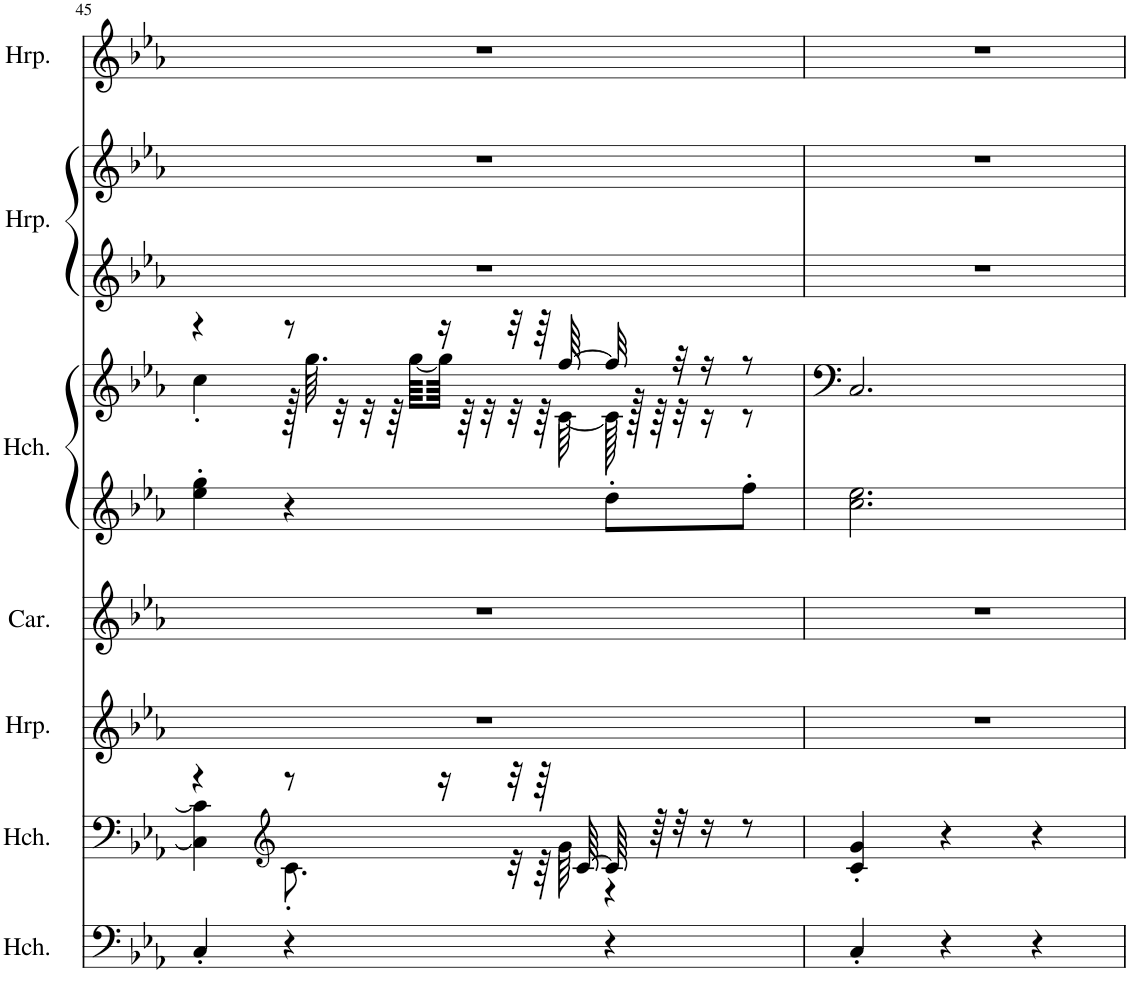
**kern	**kern	**kern	**kern	**kern	**kern	**kern	**kern	**kern
*part7	*part6	*part5	*part4	*part3	*part3	*part2	*part2	*part1
*staff9	*staff8	*staff7	*staff6	*staff5	*staff4	*staff3	*staff2	*staff1
*I"羽管键琴, HARPSILEFT	*I"羽管键琴, HARPSIRIGHT	*I"竖琴, HARPRIGHT	*I"钟琴, bell	*I"羽管键琴, HARPSI	*	*I"竖琴, HARPCTR	*	*I"竖琴, HARPLEFT
*	*	*I'Hrp.	*	*	*	*I'Hrp.	*	*I'Hrp.
!!LO:PB:g=z
*clefF4	*clefF4	*clefG2	*clefG2	*clefG2	*clefG2	*clefG2	*clefG2	*clefG2
*k[b-e-a-]	*k[b-e-a-]	*k[b-e-a-]	*k[b-e-a-]	*k[b-e-a-]	*k[b-e-a-]	*k[b-e-a-]	*k[b-e-a-]	*k[b-e-a-]
*M3/4	*M3/4	*M3/4	*M3/4	*M3/4	*M3/4	*M3/4	*M3/4	*M3/4
=45	=45	=45	=45	=45	=45	=45	=45	=45
*	*^	*	*	*	*^	*	*	*
4C'/	4r	4C\] 4c\]	2.r	2.r	4ee-\' 4gg\'	4r	4cc'\	2.r	2.r	2.r
*	*clefG2	*	*	*	*	*	*	*	*	*
4r	8r	8.c'\	.	.	4r	8r	128r	.	.	.
.	.	.	.	.	.	.	64.gg\	.	.	.
.	.	.	.	.	.	.	32r	.	.	.
.	.	.	.	.	.	.	32r	.	.	.
.	.	.	.	.	.	.	64r	.	.	.
.	.	.	.	.	.	.	[64gg\LLLL	.	.	.
.	16r	.	.	.	.	16r	64gg\JJJJ]	.	.	.
.	.	.	.	.	.	.	64r	.	.	.
.	.	.	.	.	.	.	32r	.	.	.
.	32r	32r	.	.	.	32r	32r	.	.	.
.	64r	64r	.	.	.	64r	64r	.	.	.
.	[64c/	64g\	.	.	.	[64ff/	[64c\	.	.	.
4r	64c/]	4r	.	.	8dd'\L	32ff/]	128c\]	.	.	.
.	.	.	.	.	.	.	128r	.	.	.
.	64r	.	.	.	.	.	64r	.	.	.
.	32r	.	.	.	.	32r	32r	.	.	.
.	16r	.	.	.	.	16r	16r	.	.	.
.	8r	.	.	.	8ff'\J	8r	8r	.	.	.
*	*v	*v	*	*	*	*v	*v	*	*	*
=46	=46	=46	=46	=46	=46	=46	=46	=46
4C'/	4c/' 4g/'	2.r	2.r	2.cc\ 2.ee-\	2.C/	2.r	2.r	2.r
4r	4r	.	.	.	.	.	.	.
4r	4r	.	.	.	.	.	.	.
=	=	=	=	=	=	=	=	=
*-	*-	*-	*-	*-	*-	*-	*-	*-
